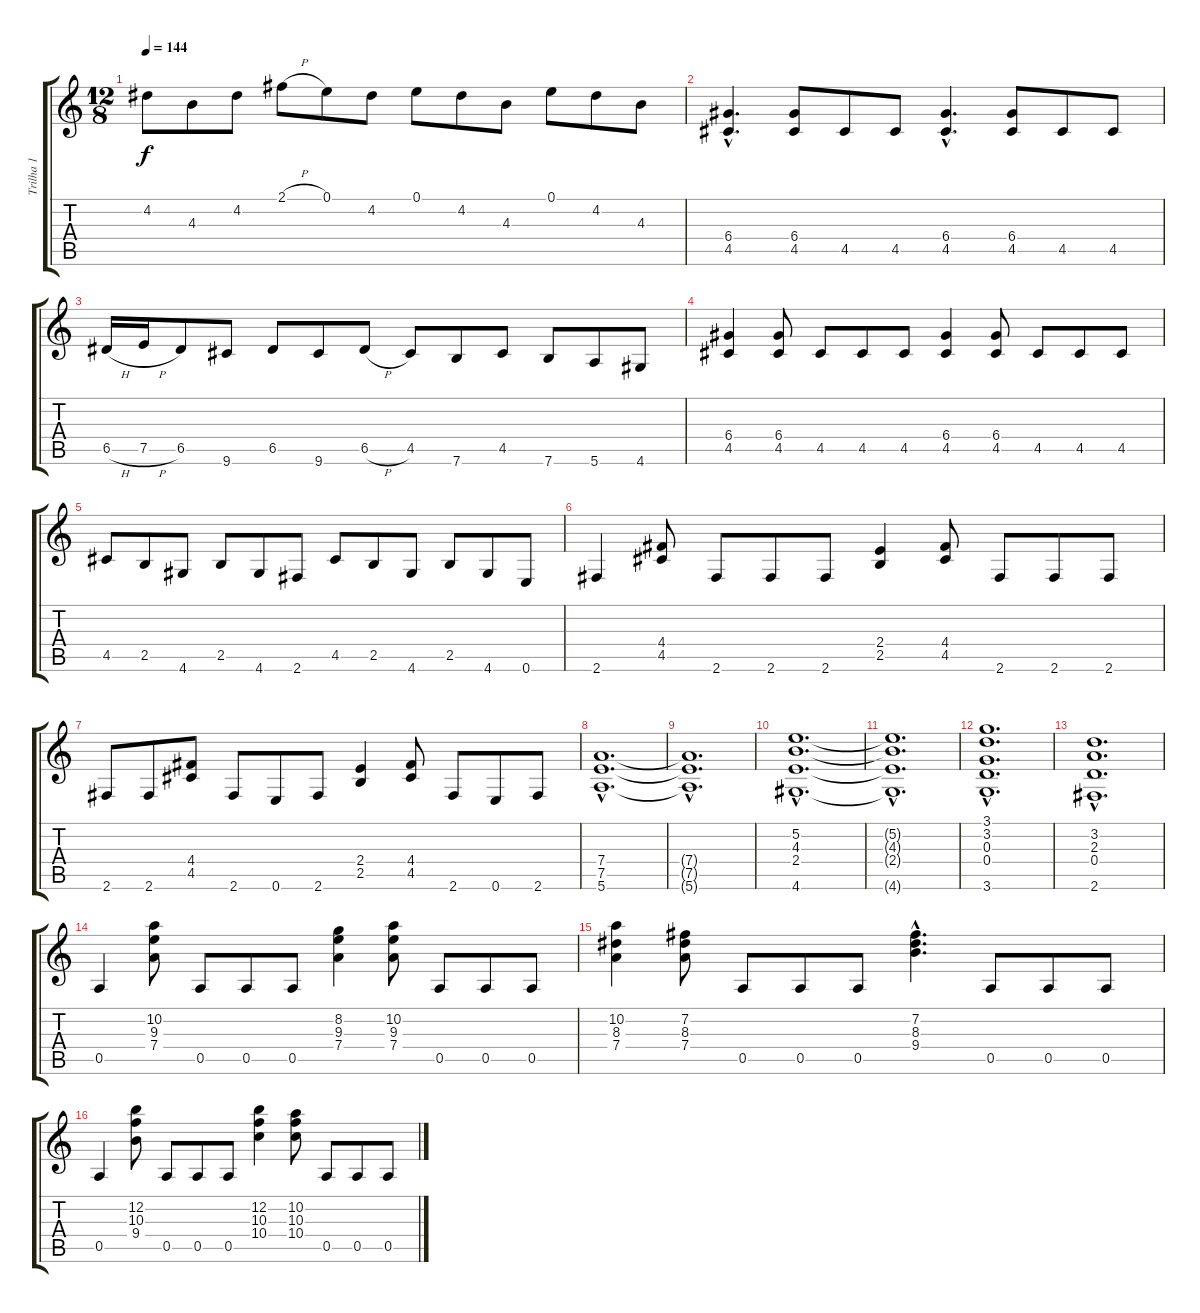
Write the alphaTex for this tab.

\track ("Trilha 1" "Trilha 1") {instrument distortionguitar}
\staff {score tabs}
\tuning (E4 B3 G3 D3 A2 E2) {hide}
\ts (12 8)
\tempo 144
\clef g2
\ks c
4.2.8{dy f} 4.3.8 4.2.8 2.1{h}.8 0.1.8 4.2.8 0.1.8 4.2.8 4.3.8 0.1.8 4.2.8 4.3.8 |
(6.4{hac} 4.5{hac}).4{d} (6.4 4.5).8 4.5.8 4.5.8 (6.4{hac} 4.5{hac}).4{d} (6.4 4.5).8 4.5.8 4.5.8 |
6.5{h}.16 7.5{h}.16 6.5.8 9.6.8 6.5.8 9.6.8 6.5{h}.8 4.5.8 7.6.8 4.5.8 7.6.8 5.6.8 4.6.8 |
(6.4 4.5).4 (6.4 4.5).8 4.5.8 4.5.8 4.5.8 (6.4 4.5).4 (6.4 4.5).8 4.5.8 4.5.8 4.5.8 |
4.5.8 2.5.8 4.6.8 2.5.8 4.6.8 2.6.8 4.5.8 2.5.8 4.6.8 2.5.8 4.6.8 0.6.8 |
2.6.4 (4.4 4.5).8 2.6.8 2.6.8 2.6.8 (2.4 2.5).4 (4.4 4.5).8 2.6.8 2.6.8 2.6.8 |
2.6.8 2.6.8 (4.4 4.5).8 2.6.8 0.6.8 2.6.8 (2.4 2.5).4 (4.4 4.5).8 2.6.8 0.6.8 2.6.8 |
(7.4{hac} 7.5{hac} 5.6{hac}).1{d} |
(7.4{hac t} 7.5{hac t} 5.6{hac t}).1{d} |
(5.2{hac} 4.3{hac} 2.4{hac} 4.6{hac}).1{d} |
(5.2{hac t} 4.3{hac t} 2.4{hac t} 4.6{hac t}).1{d} |
(3.1{hac} 3.2{hac} 0.3{hac} 0.4{hac} 3.6{hac}).1{d} |
(3.2{hac} 2.3{hac} 0.4{hac} 2.6{hac}).1{d} |
0.5.4 (10.2 9.3 7.4).8 0.5.8 0.5.8 0.5.8 (8.2 9.3 7.4).4 (10.2 9.3 7.4).8 0.5.8 0.5.8 0.5.8 |
(10.2 8.3 7.4).4 (7.2 8.3 7.4).8 0.5.8 0.5.8 0.5.8 (7.2{hac} 8.3{hac} 9.4{hac}).4{d} 0.5.8 0.5.8 0.5.8 |
0.5.4 (12.2 10.3 9.4).8 0.5.8 0.5.8 0.5.8 (12.2 10.3 10.4).4 (10.2 10.3 10.4).8 0.5.8 0.5.8 0.5.8
